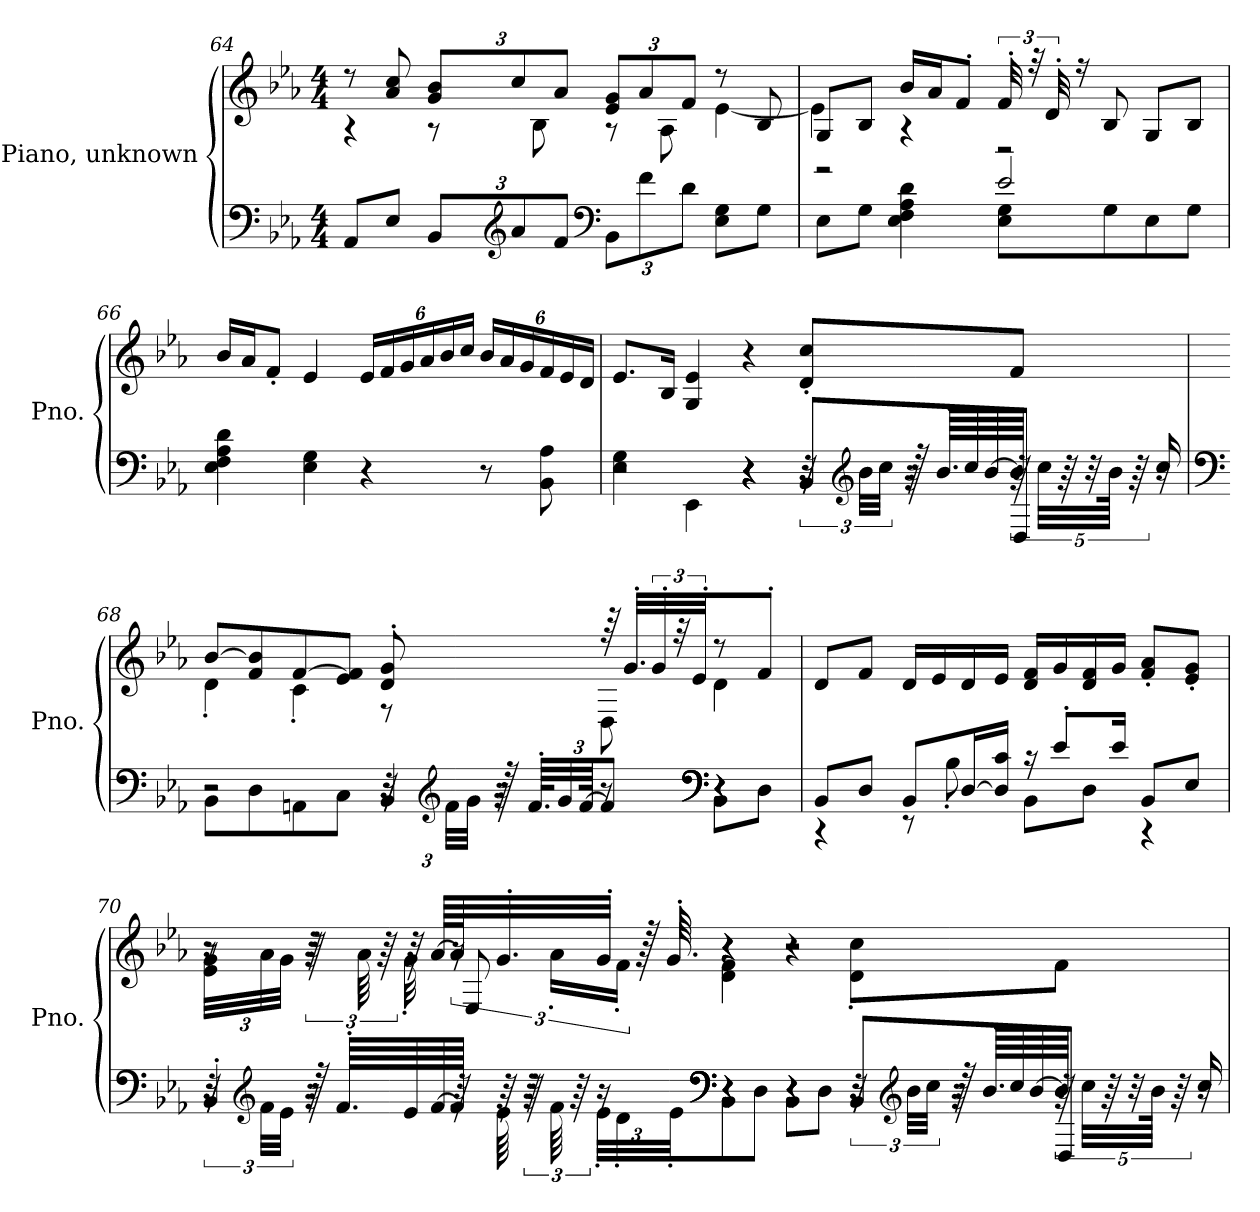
**kern	**kern
*part1	*part1
*staff2	*staff1
*I"Piano, unknown	*
*I'Pno.	*
!!LO:LB:g=z
*clefF4	*clefG2
*k[b-e-a-]	*k[b-e-a-]
*M4/4	*M4/4
=64	=64
*	*^
8AA-/L	8r	4r
8E-/J	8a-/ 8cc/	.
*Xbrackettup	*Xbrackettup	*
12BB-/L	12g/ 12b-/L	8r
*clefG2	*	*
12a-/	12cc/	.
.	.	8B-\
12f/J	12a-/J	.
*clefF4	*	*
12BB-\L	12e-/ 12g/L	8r
12f\	12a-/	.
.	.	8A-\
12d\J	12f/J	.
8E-\ 8G\L	8r	[4e-\
8G\J	8B-/	.
=65	=65	=65
*^	*	*
2r	8E-\L	8G/L	4e-\]
.	8G\J	8B-/J	.
.	4E-\ 4F\ 4A-\ 4d\	16b-/LL	4r
.	.	16a-/J	.
.	.	8f'/J	.
*	*	*brackettup	*
2e-/	8E-\ 8G\L	48f'/	2r
.	.	48r	.
.	.	48d'/	.
.	.	16r	.
.	8G\	8B-/	.
.	8E-\	8G/L	.
.	8G\J	8B-/J	.
*v	*v	*	*
*	*v	*v
!!LO:LB:g=z
=66	=66
4E-\ 4F\ 4A-\ 4d\	16b-/LL
.	16a-/J
.	8f'/J
4E-\ 4G\	4e-/
*	*Xbrackettup
4r	24e-/LL
.	24f/
.	24g/
.	24a-/
.	24b-/
.	24cc/JJ
8r	24b-/LL
.	24a-/
.	24g/
8BB-\ 8A-\	24f/
.	24e-/
.	24d/JJ
=67	=67
*^	*
*	*^	*
2r	4E-\ 4G\	2r	8.e-/L
.	.	.	16B-/Jk
.	4EE-\	.	4G/ 4e-/
4r	4r	4r	4r
*	*brackettup	*	*
16r	48r	8BB-/L	8d/' 8cc/'L
*clefG2	*	*	*
.	48b-\LLL	.	.
.	48cc\JJJ	.	.
128r	16r	.	.
64.b-'/LLLL	.	.	.
64cc/	.	.	.
[64b-/	.	.	.
64b-/JJJJ]	80r	8D/J	8f/J
.	40cc\LLL	.	.
64r	.	.	.
32r	.	.	.
.	80b-\JJJk	.	.
.	80r	.	.
16cc/	16r	.	.
!!LO:PB:g=z
=68	=68	=68	=68
*clefF4	*	*	*
*	*	*	*^
2r	8BB-\L	2r	[8b-/L	4d'\
.	8D\	.	8f/ 8b-/]	.
.	8AAn\	.	[8f/	4c'\
.	8C\J	.	8e-/ 8f/]J	.
16r	48r	4BB-/	8d/' 8g/'	8r
*clefG2	*	*	*	*
.	48f\LLL	.	.	.
.	48g\JJJ	.	.	.
128r	16r	.	.	.
64.f'/KLLL	.	.	.	.
*Xbrackettup	*	*	*	*
48g/	.	.	.	.
[96f/JJK	.	.	.	.
8f/J]	8r	.	64r	8D\
.	.	.	32.g'/LLL	.
*	*	*	*brackettup	*
.	.	.	48g'/JJJ	.
.	.	.	48r	.
.	.	.	48e-'/	.
*clefF4	*	*	*	*
4r	8BB-\L	4r	8r	4d\
.	8D\J	.	8f'/	.
*	*v	*v	*	*
*	*	*v	*v
=69	=69	=69
8BB-/L	4r	8d/L
8D/J	.	8f/J
8BB-/L	8r	16d/LL
.	.	16e-/
[16D/L	8B-'\	16d/
16D/] 16c/JJ	.	16e-/JJ
16r	8BB-\L	16d/ 16f/LL
8e-'/L	.	16g/
.	8D\J	16d/ 16f/
16e-/Jk	.	16g/JJ
8BB-/L	4r	8f/' 8a-/'L
8E-/J	.	8e-/' 8g/'J
!!LO:LB:g=z
=70	=70	=70
*	*	*^
*	*brackettup	*	*Xbrackettup
*	*^	*	*^
16r	48r	4BB-'/	16r	48e-\ 48g\LLL	8r
*clefG2	*	*	*	*	*
.	48f\LLL	.	.	48a-\	.
.	48e-\JJJ	.	.	48g\JJJ	.
*	*	*	*	*brackettup	*
128r	16r	.	32r	96r	.
64.f'/LLLL	.	.	.	.	.
.	.	.	.	96a-\	.
.	.	.	.	96r	.
64e-/	.	.	64r	32g'\	.
[64f/	.	.	[64a-/LLLL	.	.
64f/JJJJ]	64r	.	64a-/J]	24r	8E-/
64r	64e-\	.	32.g'/	.	.
32r	96r	.	.	.	.
.	96f\	.	.	24a-'\LL	.
.	96r	.	.	.	.
*	*Xbrackettup	*	*	*	*
16r	48e-'\LLL	.	32g'/JJJ	.	.
.	48d'\	.	.	24f'\JJ	.
.	.	.	128r	.	.
.	.	.	64.g'/	.	.
.	48e-'\JJ	.	.	.	.
*clefF4	*	*	*	*	*
4r	8BB-\	4r	4r	4d\ 4f\	4r
.	8D\J	.	.	.	.
4r	8BB-\L	4r	2r	4r	2r
.	8D\J	.	.	.	.
*	*brackettup	*	*	*	*
16r	48r	8BB-/L	.	8d\' 8cc\'L	.
*clefG2	*	*	*	*	*
.	48b-\LLL	.	.	.	.
.	48cc\JJJ	.	.	.	.
128r	16r	.	.	.	.
64.b-'/LLLL	.	.	.	.	.
64cc/	.	.	.	.	.
[64b-/	.	.	.	.	.
64b-/JJJJ]	80r	8D/J	.	8f\J	.
.	40cc\LLL	.	.	.	.
64r	.	.	.	.	.
32r	.	.	.	.	.
.	80b-\JJJk	.	.	.	.
.	80r	.	.	.	.
16cc/	16r	.	.	.	.
*v	*v	*v	*	*	*
*	*v	*v	*v
=	=
*-	*-
